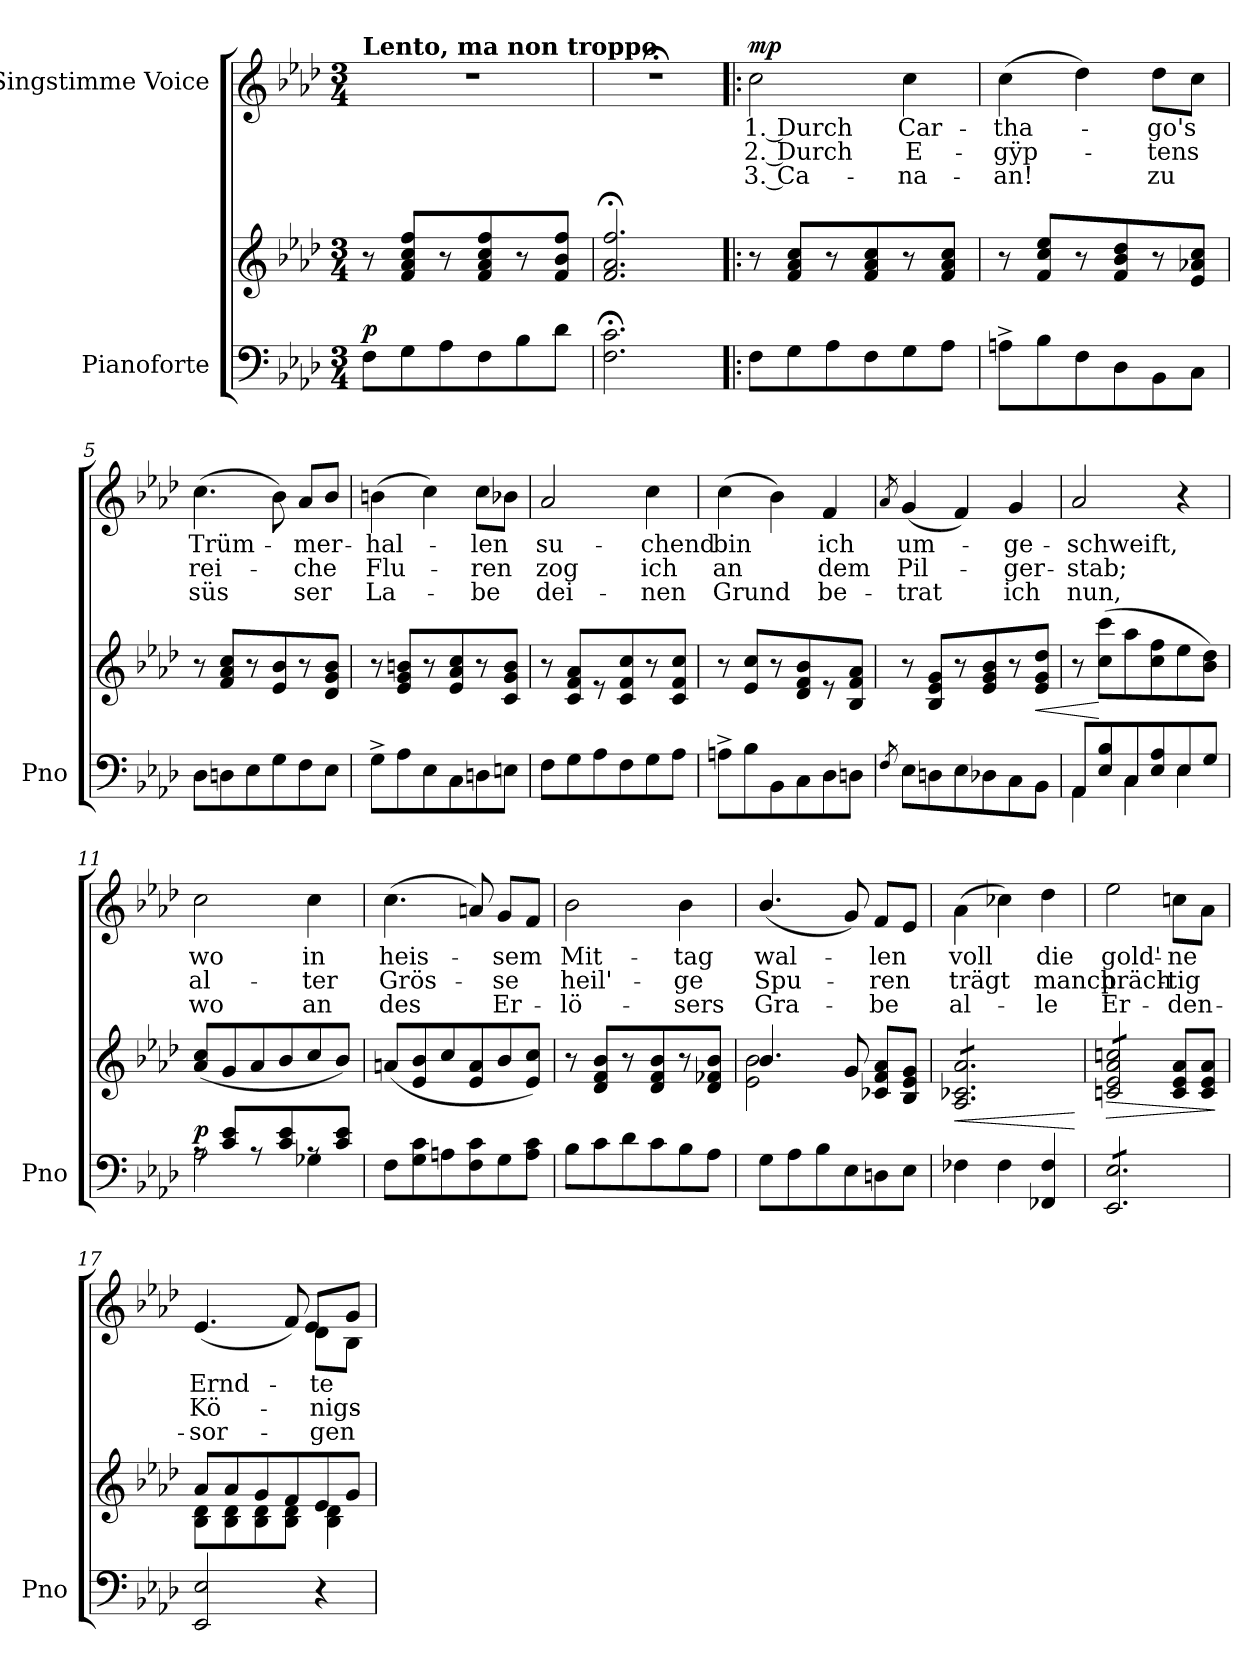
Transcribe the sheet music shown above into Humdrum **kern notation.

**kern	**kern	**dynam	**kern	**text	**text	**text	**dynam
*part2	*part2	*part2	*part1	*part1	*part1	*part1	*part1
*staff3	*staff2	*staff2/3	*staff1	*staff1	*staff1	*staff1	*staff1
*I"Pianoforte	*	*	*I"Singstimme Voice	*	*	*	*
*I'Pno	*	*	*	*	*	*	*
*clefF4	*clefG2	*	*clefG2	*	*	*	*
*k[b-e-a-d-]	*k[b-e-a-d-]	*	*k[b-e-a-d-]	*	*	*	*
*M3/4	*M3/4	*	*M3/4	*	*	*	*
=1	=1	=1	=1	=1	=1	=1	=1
!	!	!	!LO:TX:a:B:t=Lento, ma non troppo	!	!	!	!
!	!	!LO:DY:a=2	!	!	!	!	!
8F\L	8r	p	2.r	.	.	.	.
8G\	8f/ 8a-/ 8cc/ 8ff/L	.	.	.	.	.	.
8A-\	8r	.	.	.	.	.	.
8F\	8f/ 8a-/ 8cc/ 8ff/	.	.	.	.	.	.
8B-\	8r	.	.	.	.	.	.
8d-\J	8f/ 8b-/ 8ff/J	.	.	.	.	.	.
=2	=2	=2	=2	=2	=2	=2	=2
2.F\;< 2.c\;<	2.f/;< 2.a-/;< 2.ff/;<	.	2.r;<	.	.	.	.
=3!|:	=3!|:	=3!|:	=3!|:	=3!|:	=3!|:	=3!|:	=3!|:
!	!	!	!	!LO:LY:b	!LO:LY:b	!LO:LY:b	!LO:DY:a
8F\L	8r	.	2cc\	1. Durch	2. Durch	3. Ca-	mp
8G\	8f/ 8a-/ 8cc/L	.	.	.	.	.	.
8A-\	8r	.	.	.	.	.	.
8F\	8f/ 8a-/ 8cc/	.	.	.	.	.	.
!	!	!	!	!LO:LY:b	!LO:LY:b	!LO:LY:b	!
8G\	8r	.	4cc\	Car-	E-	-na-	.
8A-\J	8f/ 8a-/ 8cc/J	.	.	.	.	.	.
=4	=4	=4	=4	=4	=4	=4	=4
!	!	!	!	!LO:LY:b	!LO:LY:b	!LO:LY:b	!
8An^\L	8r	.	(>4cc\	-tha-	-gÿp-	-an!	.
8B-\	8f/ 8cc/ 8ee-/L	.	.	.	.	.	.
8F\	8r	.	4dd-\)	.	.	.	.
8D-\	8f/ 8b-/ 8dd-/	.	.	.	.	.	.
!	!	!	!	!LO:LY:b	!LO:LY:b	!LO:LY:b	!
8BB-\	8r	.	8dd-\L	-go's	-tens	zu	.
8C\J	8e-/ 8a-X/ 8cc/J	.	8cc\J	.	.	.	.
=5	=5	=5	=5	=5	=5	=5	=5
!	!	!	!	!LO:LY:b	!LO:LY:b	!LO:LY:b	!
8D-\L	8r	.	(>4.cc\	Trüm-	rei-	süs	.
8Dn\	8f/ 8a-/ 8cc/L	.	.	.	.	.	.
8E-\	8r	.	.	.	.	.	.
8G\	8e-/ 8b-/	.	8b-\)	.	.	.	.
!	!	!	!	!LO:LY:b	!LO:LY:b	!LO:LY:b	!
8F\	8r	.	8a-/L	-mer-	-che	ser	.
8E-\J	8d-/ 8g/ 8b-/J	.	8b-/J	.	.	.	.
=6	=6	=6	=6	=6	=6	=6	=6
!	!	!	!	!LO:LY:b	!LO:LY:b	!LO:LY:b	!
8G^\L	8r	.	(>4bn\	-hal-	Flu-	La-	.
8A-\	8e-/ 8g/ 8bn/L	.	.	.	.	.	.
8E-\	8r	.	4cc\)	.	.	.	.
8C\	8e-/ 8a-/ 8cc/	.	.	.	.	.	.
!	!	!	!	!LO:LY:b	!LO:LY:b	!LO:LY:b	!
8Dn\	8r	.	8cc\L	-len	-ren	-be	.
8En\J	8c/ 8g/ 8b/J	.	8b-X\J	.	.	.	.
!!LO:LB:g=z
=7	=7	=7	=7	=7	=7	=7	=7
!	!	!	!	!LO:LY:b	!LO:LY:b	!LO:LY:b	!
8F\L	8r	.	2a-/	su-	zog	dei-	.
8G\	8c/ 8f/ 8a-/L	.	.	.	.	.	.
8A-\	8r	.	.	.	.	.	.
8F\	8c/ 8f/ 8cc/	.	.	.	.	.	.
!	!	!	!	!LO:LY:b	!LO:LY:b	!LO:LY:b	!
8G\	8r	.	4cc\	-chend	ich	-nen	.
8A-\J	8c/ 8f/ 8cc/J	.	.	.	.	.	.
=8	=8	=8	=8	=8	=8	=8	=8
!	!	!	!	!LO:LY:b	!LO:LY:b	!LO:LY:b	!
8An^\L	8r	.	(>4cc\	bin	an	Grund	.
8B-\	8e-/ 8cc/L	.	.	.	.	.	.
8BB-\	8r	.	4b-\)	.	.	.	.
8C\	8d-/ 8f/ 8b-/	.	.	.	.	.	.
!	!	!	!	!LO:LY:b	!LO:LY:b	!LO:LY:b	!
8D-\	8r	.	4f/	ich	dem	be-	.
8Dn\J	8B-/ 8f/ 8a-/J	.	.	.	.	.	.
=9	=9	=9	=9	=9	=9	=9	=9
8qF/	.	.	8qa-/	.	.	.	.
!	!	!	!	!LO:LY:b	!LO:LY:b	!LO:LY:b	!
8E-\L	8r	.	(<4g/	um-	Pil-	-trat	.
8Dn\	8B-/ 8e-/ 8g/L	.	.	.	.	.	.
8E-\	8r	.	4f/)	.	.	.	.
8D-X\	8e-/ 8g/ 8b-/	.	.	.	.	.	.
!	!	!	!	!LO:LY:b	!LO:LY:b	!LO:LY:b	!
8C\	8r	.	4g/	-ge-	-ger-	ich	.
!	!	!LO:HP:b	!	!	!	!	!
8BB-\J	8e-/ 8g/ 8dd-/J	<	.	.	.	.	.
=10	=10	=10	=10	=10	=10	=10	=10
*^	*	*	*	*	*	*	*
!	!	!	!	!	!LO:LY:b	!LO:LY:b	!LO:LY:b	!
8AA-/L	4AA-\	8r	.	2a-/	-schweift,	-stab;	nun,	.
8E-/ 8B-/	.	(>8cc\ 8ccc\L	[	.	.	.	.	.
8C/	4C\	8aa-\	.	.	.	.	.	.
8E-/ 8A-/	.	8cc\ 8ff\	.	.	.	.	.	.
8E-/	4E-\	8ee-\	.	4r	.	.	.	.
8G/J	.	8b-\ 8dd-\J)	.	.	.	.	.	.
=11	=11	=11	=11	=11	=11	=11	=11	=11
!	!	!	!LO:DY:a=2	!	!LO:LY:b	!LO:LY:b	!LO:LY:b	!
8rA	2A-\	(<8a-/ 8cc/L	p	2cc\	wo	al-	wo	.
8c/ 8e-/L	.	8g/	.	.	.	.	.	.
8rA	.	8a-/	.	.	.	.	.	.
8c/ 8e-/	.	8b-/	.	.	.	.	.	.
!	!	!	!	!	!LO:LY:b	!LO:LY:b	!LO:LY:b	!
8rA	4G-X\	8cc/	.	4cc\	in	-ter	an	.
8c/ 8e-/J	.	8b-/J)	.	.	.	.	.	.
*v	*v	*	*	*	*	*	*	*
=12	=12	=12	=12	=12	=12	=12	=12
!	!	!	!	!LO:LY:b	!LO:LY:b	!LO:LY:b	!
8F\L	(<8an/L	.	(<4.cc\	heis-	Grös-	des	.
8G\ 8c\	8e-/ 8b-/	.	.	.	.	.	.
8An\	8cc/	.	.	.	.	.	.
8F\ 8c\	8e-/ 8a/	.	8an/)	.	.	.	.
!	!	!	!	!LO:LY:b	!LO:LY:b	!LO:LY:b	!
8G\	8b-/	.	8g/L	-sem	-se	Er-	.
8A\ 8c\J	8e-/ 8cc/J)	.	8f/J	.	.	.	.
!!LO:LB:g=z
=13	=13	=13	=13	=13	=13	=13	=13
!	!	!	!	!LO:LY:b	!LO:LY:b	!LO:LY:b	!
8B-\L	8r	.	2b-\	Mit-	heil'-	-lö-	.
8c\	8d-/ 8f/ 8b-/L	.	.	.	.	.	.
8d-\	8r	.	.	.	.	.	.
8c\	8d-/ 8f/ 8b-/	.	.	.	.	.	.
!	!	!	!	!LO:LY:b	!LO:LY:b	!LO:LY:b	!
8B-\	8r	.	4b-\	-tag	-ge	-sers	.
8A-\J	8d-/ 8f-X/ 8b-/J	.	.	.	.	.	.
=14	=14	=14	=14	=14	=14	=14	=14
*	*^	*	*	*	*	*	*
!	!	!	!	!	!LO:LY:b	!LO:LY:b	!LO:LY:b	!
8G\L	4.b-/	2e-\ 2b-\	.	(<4.b-/	wal-	Spu-	Gra-	.
8A-\	.	.	.	.	.	.	.	.
8B-\	.	.	.	.	.	.	.	.
8E-\	8g/	.	.	8g/)	.	.	.	.
!	!	!	!	!	!LO:LY:b	!LO:LY:b	!LO:LY:b	!
8Dn\	8c-X/ 8f/ 8a-/L	4ryy	.	8f/L	-len	-ren	-be	.
8E-\J	8B-/ 8e-/ 8g/J	.	.	8e-/J	.	.	.	.
*	*v	*v	*	*	*	*	*	*
=15	=15	=15	=15	=15	=15	=15	=15
!	!	!LO:HP:b	!	!LO:LY:b	!LO:LY:b	!LO:LY:b	!
*	*tremolo	*	*	*	*	*	*
4F-X\	8A-/ 8c-X/ 8a-/L	<	(>4a-\	voll	trägt	al-	.
.	8A-/ 8c-X/ 8a-/	.	.	.	.	.	.
4F-\	8A-/ 8c-X/ 8a-/	.	4cc-X\)	.	.	.	.
.	8A-/ 8c-X/ 8a-/	.	.	.	.	.	.
!	!	!	!	!LO:LY:b	!LO:LY:b	!LO:LY:b	!
4FF-X/ 4F-/	8A-/ 8c-X/ 8a-/	.	4dd-\	die	manch	-le	.
.	8A-/ 8c-X/ 8a-/J	.	.	.	.	.	.
.	.	[	.	.	.	.	.
=16	=16	=16	=16	=16	=16	=16	=16
!	!	!LO:HP:b	!	!LO:LY:b	!LO:LY:b	!LO:LY:b	!
*tremolo	*	*	*	*	*	*	*
8EE-/ 8E-/L	8cn/ 8e-/ 8a-/ 8ccn/L	>	2ee-\	gold'-	präch-	Er-	.
8EE-/ 8E-/	8cn/ 8e-/ 8a-/ 8ccn/	.	.	.	.	.	.
8EE-/ 8E-/	8cn/ 8e-/ 8a-/ 8ccn/	.	.	.	.	.	.
8EE-/ 8E-/	8cn/ 8e-/ 8a-/ 8ccn/J	.	.	.	.	.	.
*	*Xtremolo	*	*	*	*	*	*
!	!	!	!	!LO:LY:b	!LO:LY:b	!LO:LY:b	!
8EE-/ 8E-/	8c/ 8e-/ 8a-/L	.	8ccn\L	-ne	-tig	-den-	.
8EE-/ 8E-/J	8c/ 8e-/ 8a-/J	.	8a-\J	.	.	.	.
*Xtremolo	*	*	*	*	*	*	*
.	.	]	.	.	.	.	.
=17	=17	=17	=17	=17	=17	=17	=17
*	*^	*	*	*	*	*	*
!	!	!	!	!	!LO:LY:b	!LO:LY:b	!LO:LY:b	!
*	*	*	*	*^	*	*	*	*
*	*tremolo	*	*	*	*	*	*	*	*
2EE-/ 2E-/	8a-/L	8B-\ 8d-\L	.	(<4.e-/	2ryy	Ernd-	Kö-	-sor-	.
.	8a-/	8B-\ 8d-\	.	.	.	.	.	.	.
.	8g/	8B-\ 8d-\	.	.	.	.	.	.	.
.	8f/	8B-\ 8d-\J	.	8f/)	.	.	.	.	.
*	*Xtremolo	*	*	*	*	*	*	*	*
!	!	!	!	!	!	!LO:LY:b	!LO:LY:b	!LO:LY:b	!
4r	8e-/	4B-\ 4d-\	.	8d-\L	8e-!/L	-te	-nigs-	-gen	.
.	8g/J	.	.	8B-\J	8g!/J	.	.	.	.
*	*v	*v	*	*	*	*	*	*	*
*	*	*	*v	*v	*	*	*	*
=	=	=	=	=	=	=	=
*-	*-	*-	*-	*-	*-	*-	*-
